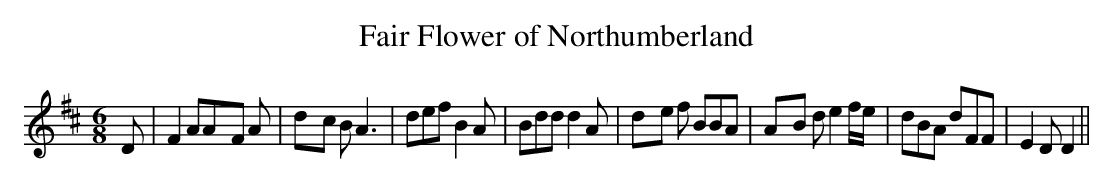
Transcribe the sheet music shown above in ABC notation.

X:1
T:Fair Flower of Northumberland
M:6/8
L:1/8
K:D
 D| F2 AA-F A|d-c B A3| def B2 A| Bdd d2 A|d-e f BBA|A-B d e2 f/2e/2|\
 dBA dFF| E2 D D2||
